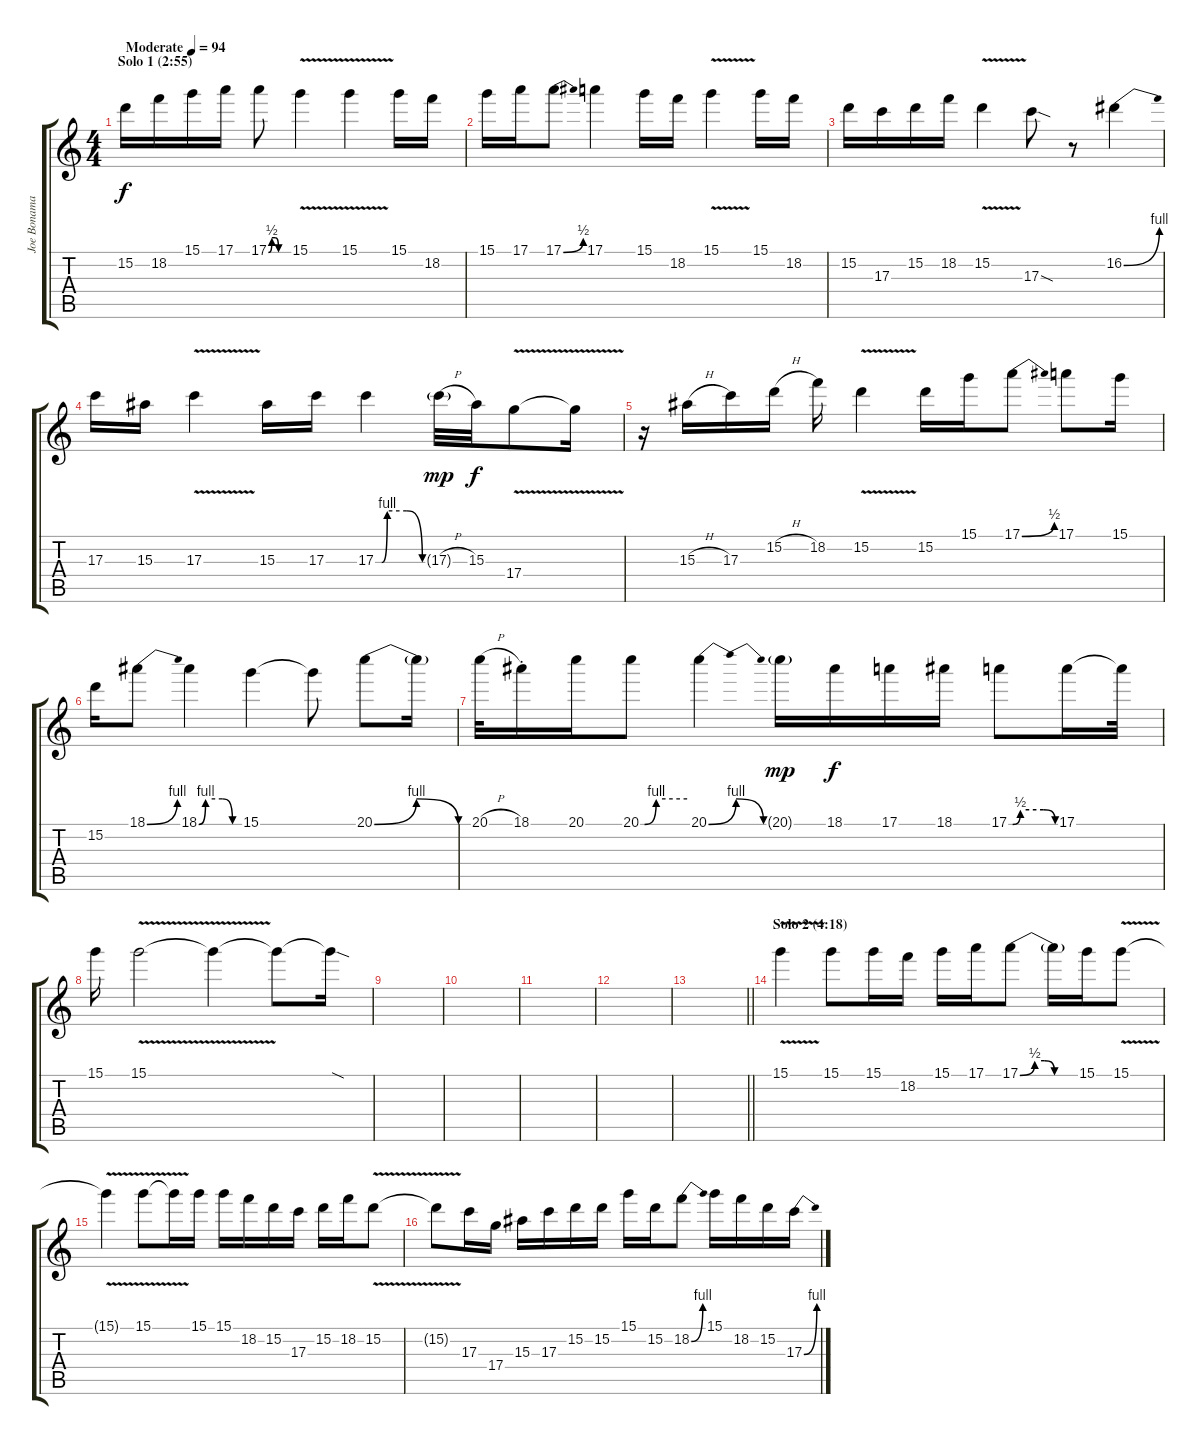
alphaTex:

\track ("Joe Bonamassa" "Joe Bonama") {instrument overdrivenguitar}
\staff {score tabs}
\tuning (E4 B3 G3 D3 A2 E2) {hide}
\ts (4 4)
\section ("" "Solo 1 (2:55)")
\tempo (94 "Moderate")
\clef g2
\ks c
15.2.16{dy f instrument overdrivenguitar} 18.2.16 15.1.16 17.1.16 17.1{be (custom 0 0 10 2 20 2 30 0 60 0)}.8 15.1{v}.4 15.1{v}.4 15.1.16 18.2.16 |
15.1.16 17.1.16 17.1{be (bend 0 0 60 2)}.8 17.1.4 15.1.16 18.2.16 15.1{v}.4 15.1.16 18.2.16 |
15.2.16 17.3.16 15.2.16 18.2.16 15.2{v}.4 17.3{sod}.8 r.8 16.2{be (bend 0 0 60 4)}.4 |
17.3.16 15.3.16 17.3{v}.4 15.3.16 17.3.16 17.3{be (custom 0 0 8 0 15 4 40 4 60 0)}.4 17.3{h g}.32{dy mp} 15.3.32{dy f} 17.4{v}.8 17.4{t}.16 |
r.16 15.3{h}.16 17.3.16 15.2{h}.16 18.2.16 15.2{v}.4 15.2.16 15.1.16 17.1{be (bend 0 0 60 2)}.8 17.1.8 15.1.16 |
15.2.16 18.1{be (bend 0 0 60 4)}.8 18.1{be (custom 0 0 10 4 35 4 50 0 60 0)}.4 15.1.4 15.1{t}.8 20.1{be (bendrelease 0 0 10 4 50 4 60 0)}.8 20.1{t}.16 |
20.1{h}.32 18.1{st}.16 20.1.16 20.1{be (custom 0 0 5 0 20 4 60 4)}.8 20.1{be (bendrelease 0 0 10 4 44 4 60 0)}.4 20.1{g}.16{dy mp} 18.1.16{dy f} 17.1.16 18.1.16 17.1{be (custom 0 0 5 0 15 2 45 2 60 0)}.8 17.1.16 17.1{t}.32 |
15.1.16 15.1{v}.2 15.1{t}.4 15.1{t}.8 15.1{sod t}.16 |
|
|
|
|
\barLineRight lightlight
|
\section ("" "Solo 2 (4:18)")
15.1{v}.4 15.1.8 15.1.16 18.2.16 15.1.16 17.1.16 17.1{be (custom 0 0 15 2 25 2 35 0 60 0)}.8 17.1{t}.16 15.1.16 15.1{v}.8 |
15.1{t}.4 15.1{v}.8 15.1{t}.16 15.1.16 15.1.16 18.2.16 15.2.16 17.3.16 15.2.16 18.2.16 15.2{v}.8 |
15.2{t}.8 17.3.16 17.4.16 15.3.16 17.3.16 15.2.16 15.2.16 15.1.16 15.2.16 18.2{be (bend 0 0 60 4)}.8 15.1.16 18.2.16 15.2.16 17.3{be (bend 0 0 60 4)}.16
